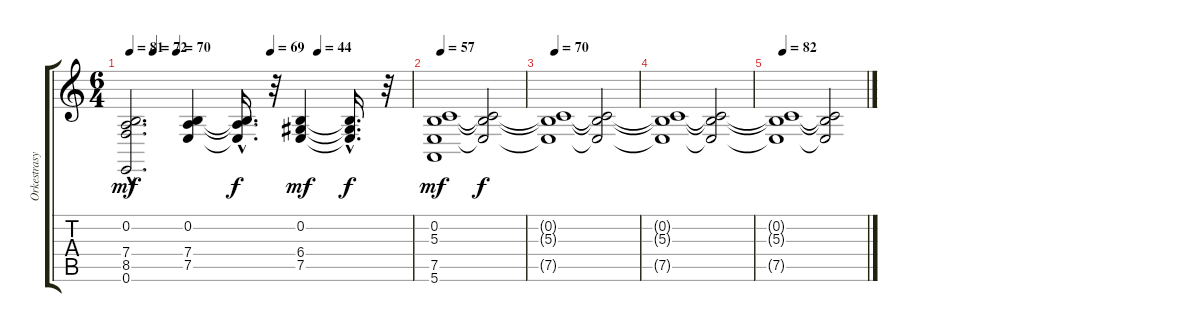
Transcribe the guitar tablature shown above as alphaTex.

\track ("Orkestrasyon 1" "Orkestrasy") {instrument synthstrings1}
\staff {score tabs}
\tuning (E4 B3 G3 D3 A2 E2) {hide}
\ts (6 4)
\tempo 81
\tempo (72 0.08333333333333333)
\tempo (70 0.16666666666666666)
\tempo (69 0.5)
\tempo (44 0.6666666666666666)
\clef g2
\ks c
(0.2{hac} 7.4{hac} 8.5{hac} 0.6{hac}).2{d dy mf} (0.2 7.4 7.5).4 (0.2{hac t} 7.4{hac t} 7.5{hac t}).16{d dy f} r.32 (0.2 6.4 7.5).4{dy mf} (0.2{hac t} 6.4{hac t} 7.5{hac t}).16{d dy f} r.32 |
\tempo 57
(0.2 5.3 7.5 5.6).1{dy mf} (0.2{t} 5.3{t} 7.5{t}).2{dy f} |
\tempo 70
(0.2{t} 5.3{t} 7.5{t}).1 (0.2{t} 5.3{t} 7.5{t}).2 |
(0.2{t} 5.3{t} 7.5{t}).1 (0.2{t} 5.3{t} 7.5{t}).2 |
\tempo 82
(0.2{t} 5.3{t} 7.5{t}).1 (0.2{t} 5.3{t} 7.5{t}).2
